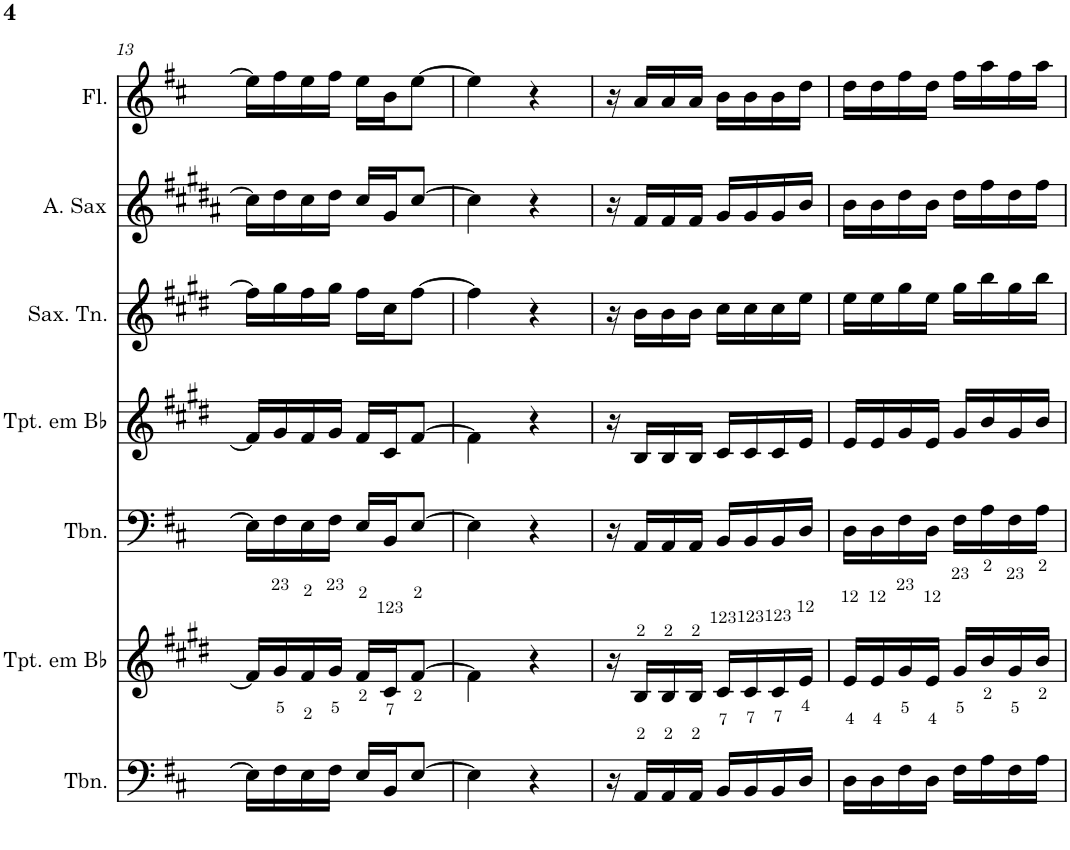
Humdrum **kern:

**kern	**kern	**kern	**kern	**kern	**kern	**kern
*part7	*part6	*part5	*part4	*part3	*part2	*part1
*staff7	*staff6	*staff5	*staff4	*staff3	*staff2	*staff1
*I"Trombone	*I"Trompete em Bb	*I"Trombone	*I"Trompete em Bb	*I"Saxofone Tenor	*I"Saxofone Alto	*I"Flauta Transversal
*I'Tbn.	*I'Tpt. em Bb	*I'Tbn.	*I'Tpt. em Bb	*I'Sax. Tn.	*	*I'Fl.
!!LO:PB:g=z
*clefF4	*clefG2	*clefF4	*clefG2	*clefG2	*clefG2	*clefG2
*	*Trd1c2	*	*Trd1c2	*Trd8c14	*Trd5c9	*
*k[f#c#]	*k[f#c#g#d#]	*k[f#c#]	*k[f#c#g#d#]	*k[f#c#g#d#]	*k[f#c#g#d#a#]	*k[f#c#]
*D:	*E:	*D:	*E:	*E:	*B:	*D:
*M2/4	*M2/4	*M2/4	*M2/4	*M2/4	*M2/4	*M2/4
=13	=13	=13	=13	=13	=13	=13
16E\LL]	16f#/LL]	16E\LL]	16f#/LL]	16ff#\LL]	16cc#\LL]	16ee\LL]
16F#\	16g#/	16F#\	16g#/	16gg#\	16dd#\	16ff#\
16E\	16f#/	16E\	16f#/	16ff#\	16cc#\	16ee\
16F#\JJ	16g#/JJ	16F#\JJ	16g#/JJ	16gg#\JJ	16dd#\JJ	16ff#\JJ
16E/LL	16f#/LL	16E/LL	16f#/LL	16ff#\LL	16cc#/LL	16ee\LL
16BB/J	16c#/J	16BB/J	16c#/J	16cc#\J	16g#/J	16b\J
[8E/J	[8f#/J	[8E/J	[8f#/J	[8ff#\J	[8cc#/J	[8ee\J
=14	=14	=14	=14	=14	=14	=14
4E\]	4f#\]	4E\]	4f#\]	4ff#\]	4cc#\]	4ee\]
4r	4r	4r	4r	4r	4r	4r
=15	=15	=15	=15	=15	=15	=15
16r	16r	16r	16r	16r	16r	16r
16AA/LL	16B/LL	16AA/LL	16B/LL	16b\LL	16f#/LL	16a/LL
16AA/	16B/	16AA/	16B/	16b\	16f#/	16a/
16AA/JJ	16B/JJ	16AA/JJ	16B/JJ	16b\JJ	16f#/JJ	16a/JJ
16BB/LL	16c#/LL	16BB/LL	16c#/LL	16cc#\LL	16g#/LL	16b\LL
16BB/	16c#/	16BB/	16c#/	16cc#\	16g#/	16b\
16BB/	16c#/	16BB/	16c#/	16cc#\	16g#/	16b\
16D/JJ	16e/JJ	16D/JJ	16e/JJ	16ee\JJ	16b/JJ	16dd\JJ
=16	=16	=16	=16	=16	=16	=16
16D\LL	16e/LL	16D\LL	16e/LL	16ee\LL	16b\LL	16dd\LL
16D\	16e/	16D\	16e/	16ee\	16b\	16dd\
16F#\	16g#/	16F#\	16g#/	16gg#\	16dd#\	16ff#\
16D\JJ	16e/JJ	16D\JJ	16e/JJ	16ee\JJ	16b\JJ	16dd\JJ
16F#\LL	16g#/LL	16F#\LL	16g#/LL	16gg#\LL	16dd#\LL	16ff#\LL
16A\	16b/	16A\	16b/	16bb\	16ff#\	16aa\
16F#\	16g#/	16F#\	16g#/	16gg#\	16dd#\	16ff#\
16A\JJ	16b/JJ	16A\JJ	16b/JJ	16bb\JJ	16ff#\JJ	16aa\JJ
=	=	=	=	=	=	=
*-	*-	*-	*-	*-	*-	*-
